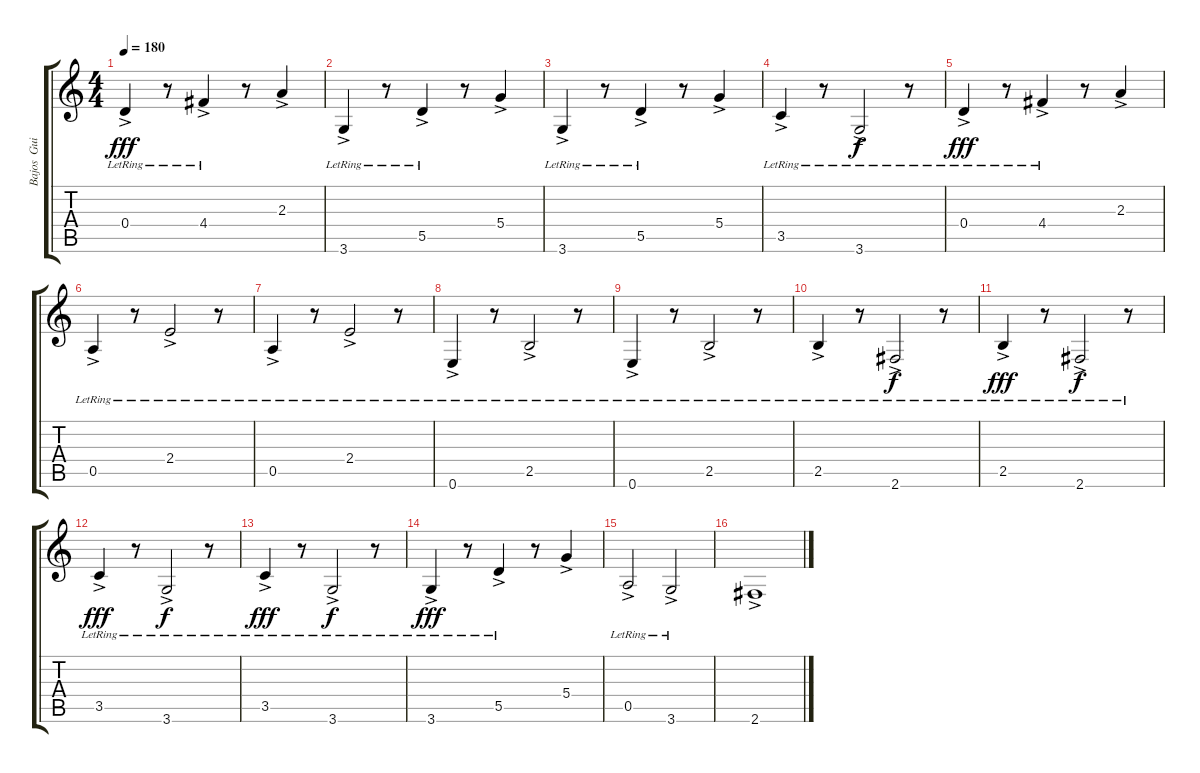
\track ("Bajos  Guitarra" "Bajos  Gui") {instrument acousticguitarnylon}
\staff {score tabs}
\tuning (E4 B3 G3 D3 A2 E2) {hide}
\ts (4 4)
\tempo 180
\clef g2
\ks c
0.4{ac lr}.4{dy fff} r.8 4.4{ac lr}.4 r.8 2.3{ac}.4 |
3.6{ac lr}.4 r.8 5.5{ac lr}.4 r.8 5.4{ac}.4 |
3.6{ac lr}.4 r.8 5.5{ac lr}.4 r.8 5.4{ac}.4 |
3.5{ac lr}.4 r.8 3.6{ac lr}.2{dy f} r.8 |
0.4{ac lr}.4{dy fff} r.8 4.4{ac lr}.4 r.8 2.3{ac}.4 |
0.5{ac lr}.4 r.8 2.4{ac lr}.2 r.8 |
0.5{ac lr}.4 r.8 2.4{ac lr}.2 r.8 |
0.6{ac lr}.4 r.8 2.5{ac lr}.2 r.8 |
0.6{ac lr}.4 r.8 2.5{ac lr}.2 r.8 |
2.5{ac lr}.4 r.8 2.6{ac lr}.2{dy f} r.8 |
2.5{ac lr}.4{dy fff} r.8 2.6{ac lr}.2{dy f} r.8 |
3.5{ac lr}.4{dy fff} r.8 3.6{ac lr}.2{dy f} r.8 |
3.5{ac lr}.4{dy fff} r.8 3.6{ac lr}.2{dy f} r.8 |
3.6{ac lr}.4{dy fff} r.8 5.5{ac lr}.4 r.8 5.4{ac}.4 |
0.5{ac lr}.2 3.6{ac lr}.2 |
2.6{ac}.1
